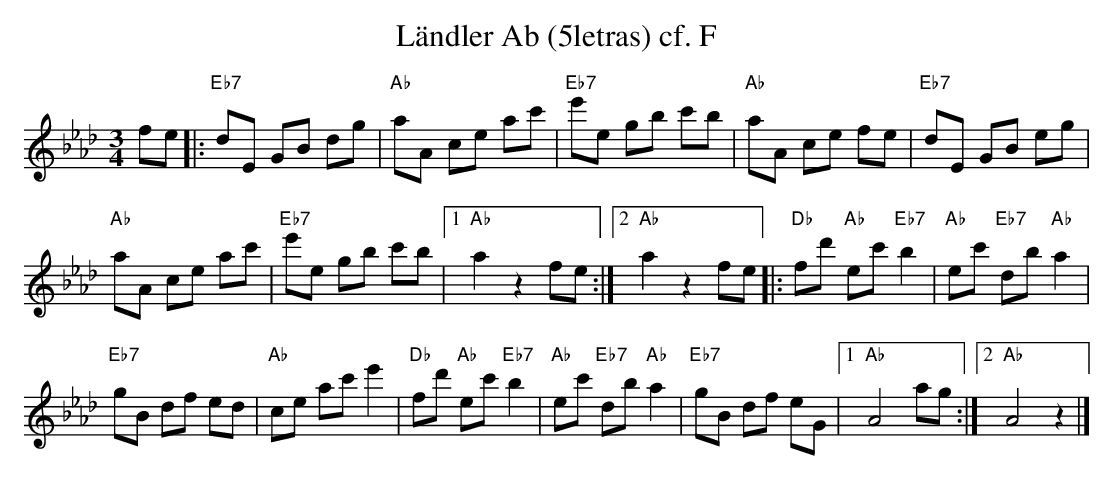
X:1
T:L\"andler Ab (5letras) cf. F
M:3/4
L:1/8
K:Abmaj%%MIDI gchordon
fe |: "Eb7"dE GB dg | "Ab"aA ce ac' | "Eb7"e'e gb c'b | "Ab"aA ce fe | "Eb7"dE GB eg |
"Ab"aA ce ac' | "Eb7"e'e gb c'b |1 "Ab"a2z2fe :|2 "Ab"a2z2fe |: "Db"fd' "Ab"ec'"Eb7"b2 | "Ab"ec' "Eb7"db"Ab"a2 |
"Eb7"gB df ed | "Ab"ce ac'e'2 | "Db"fd' "Ab"ec'"Eb7"b2 | "Ab"ec' "Eb7"db"Ab"a2 | "Eb7"gB df eG |1 "Ab"A4ag :|2 "Ab"A4z2 |]
